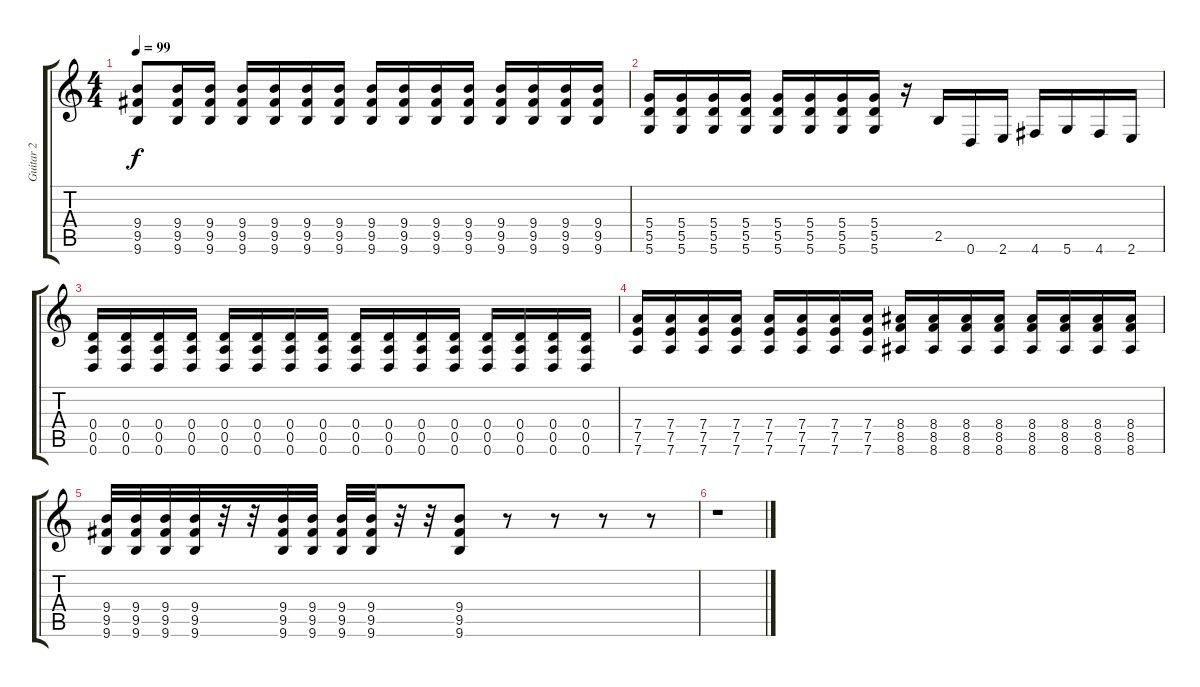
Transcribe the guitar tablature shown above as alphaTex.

\track ("Guitar 2" "Guitar 2") {instrument overdrivenguitar}
\staff {score tabs}
\tuning (E4 B3 G3 D3 A2 D2) {hide}
\ts (4 4)
\tempo 99
\clef g2
\ks c
(9.4 9.5 9.6).8{dy f} (9.4 9.5 9.6).16 (9.4 9.5 9.6).16 (9.4 9.5 9.6).16 (9.4 9.5 9.6).16 (9.4 9.5 9.6).16 (9.4 9.5 9.6).16 (9.4 9.5 9.6).16 (9.4 9.5 9.6).16 (9.4 9.5 9.6).16 (9.4 9.5 9.6).16 (9.4 9.5 9.6).16 (9.4 9.5 9.6).16 (9.4 9.5 9.6).16 (9.4 9.5 9.6).16 |
(5.4 5.5 5.6).16 (5.4 5.5 5.6).16 (5.4 5.5 5.6).16 (5.4 5.5 5.6).16 (5.4 5.5 5.6).16 (5.4 5.5 5.6).16 (5.4 5.5 5.6).16 (5.4 5.5 5.6).16 r.16 2.5.16 0.6.16 2.6.16 4.6.16 5.6.16 4.6.16 2.6.16 |
(0.4 0.5 0.6).16 (0.4 0.5 0.6).16 (0.4 0.5 0.6).16 (0.4 0.5 0.6).16 (0.4 0.5 0.6).16 (0.4 0.5 0.6).16 (0.4 0.5 0.6).16 (0.4 0.5 0.6).16 (0.4 0.5 0.6).16 (0.4 0.5 0.6).16 (0.4 0.5 0.6).16 (0.4 0.5 0.6).16 (0.4 0.5 0.6).16 (0.4 0.5 0.6).16 (0.4 0.5 0.6).16 (0.4 0.5 0.6).16 |
(7.4 7.5 7.6).16 (7.4 7.5 7.6).16 (7.4 7.5 7.6).16 (7.4 7.5 7.6).16 (7.4 7.5 7.6).16 (7.4 7.5 7.6).16 (7.4 7.5 7.6).16 (7.4 7.5 7.6).16 (8.4 8.5 8.6).16 (8.4 8.5 8.6).16 (8.4 8.5 8.6).16 (8.4 8.5 8.6).16 (8.4 8.5 8.6).16 (8.4 8.5 8.6).16 (8.4 8.5 8.6).16 (8.4 8.5 8.6).16 |
(9.4 9.5 9.6).32 (9.4 9.5 9.6).32 (9.4 9.5 9.6).32 (9.4 9.5 9.6).32 r.32 r.32 (9.4 9.5 9.6).32 (9.4 9.5 9.6).32 (9.4 9.5 9.6).32 (9.4 9.5 9.6).32 r.32 r.32 (9.4 9.5 9.6).8 r.8 r.8 r.8 r.8 |
r.1
